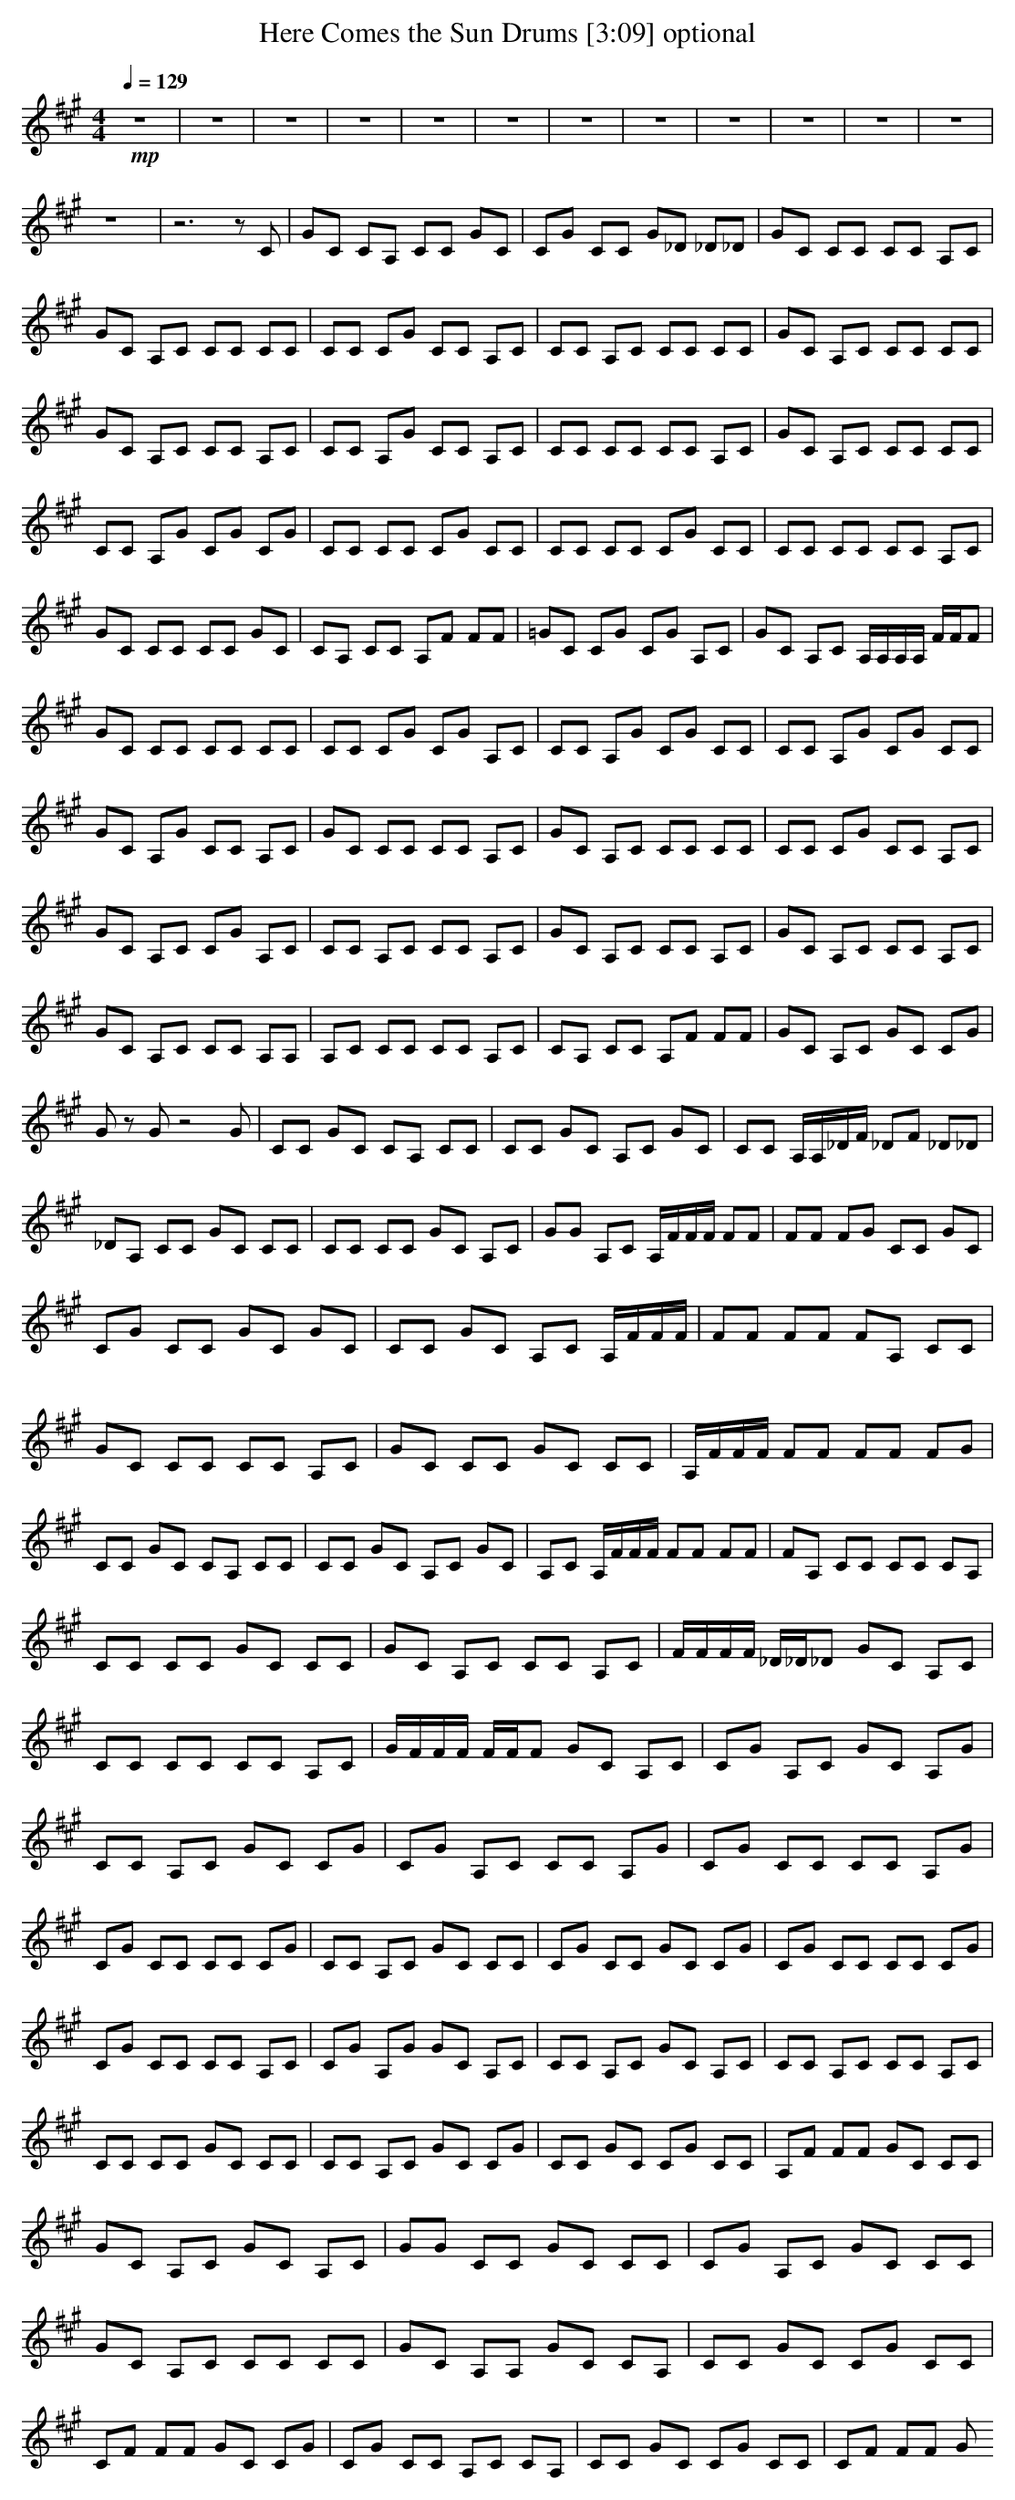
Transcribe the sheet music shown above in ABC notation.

X:1
T:Here Comes the Sun Drums [3:09] optional
M:4/4
L:1/8
Q:1/4=129
K:A
+mp+z8|z8|z8|z8|z8|z8|z8|z8|z8|z8|z8|z8|z8|z6 zC|GC CA, CC GC|CG CC G_D _D_D|GC CC CC A,C|GC A,C CC CC|CC CG CC A,C|CC A,C CC CC|GC A,C CC CC|GC A,C CC A,C|CC A,G CC A,C|CC CC CC A,C|GC A,C CC CC|CC A,G CG CG|CC CC CG CC|CC CC CG CC|CC CC CC A,C|GC CC CC GC|CA, CC A,F FF|=GC CG CG A,C|GC A,C A,/2A,/2A,/2A,/2 F/2F/2F|GC CC CC CC|CC CG CG A,C|CC A,G CG CC|CC A,G CG CC|GC A,G CC A,C|GC CC CC A,C|GC A,C CC CC|CC CG CC A,C|GC A,C CG A,C|CC A,C CC A,C|GC A,C CC A,C|GC A,C CC A,C|GC A,C CC A,A,|A,C CC CC A,C|CA, CC A,F FF|GC A,C GC CG|Gz Gz4G|CC GC CA, CC|CC GC A,C GC|CC A,/2A,/2_D/2F/2 _DF _D_D|_DA, CC GC CC|CC CC GC A,C|GG A,C A,/2F/2F/2F/2 FF|FF FG CC GC|CG CC GC GC|CC GC A,C A,/2F/2F/2F/2|FF FF FA, CC|GC CC CC A,C|GC CC GC CC|A,/2F/2F/2F/2 FF FF FG|CC GC CA, CC|CC GC A,C GC|A,C A,/2F/2F/2F/2 FF FF|FA, CC CC CA,|CC CC GC CC|GC A,C CC A,C|F/2F/2F/2F/2 _D/2_D/2_D GC A,C|CC CC CC A,C|G/2F/2F/2F/2 F/2F/2F GC A,C|CG A,C GC A,G|CC A,C GC CG|CG A,C CC A,G|CG CC CC A,G|CG CC CC CG|CC A,C GC CC|CG CC GC CG|CG CC CC CG|CG CC CC A,C|CG A,G GC A,C|CC A,C GC A,C|CC A,C CC A,C|CC CC GC CC|CC A,C GC CG|CC GC CG CC|A,F FF GC CC|GC A,C GC A,C|GG CC GC CC|CG A,C GC CC|GC A,C CC CC|GC A,A, GC CA,|CC GC CG CC|CF FF GC CG|CG CC A,C CA,|CC GC CG CC|CF FF G
